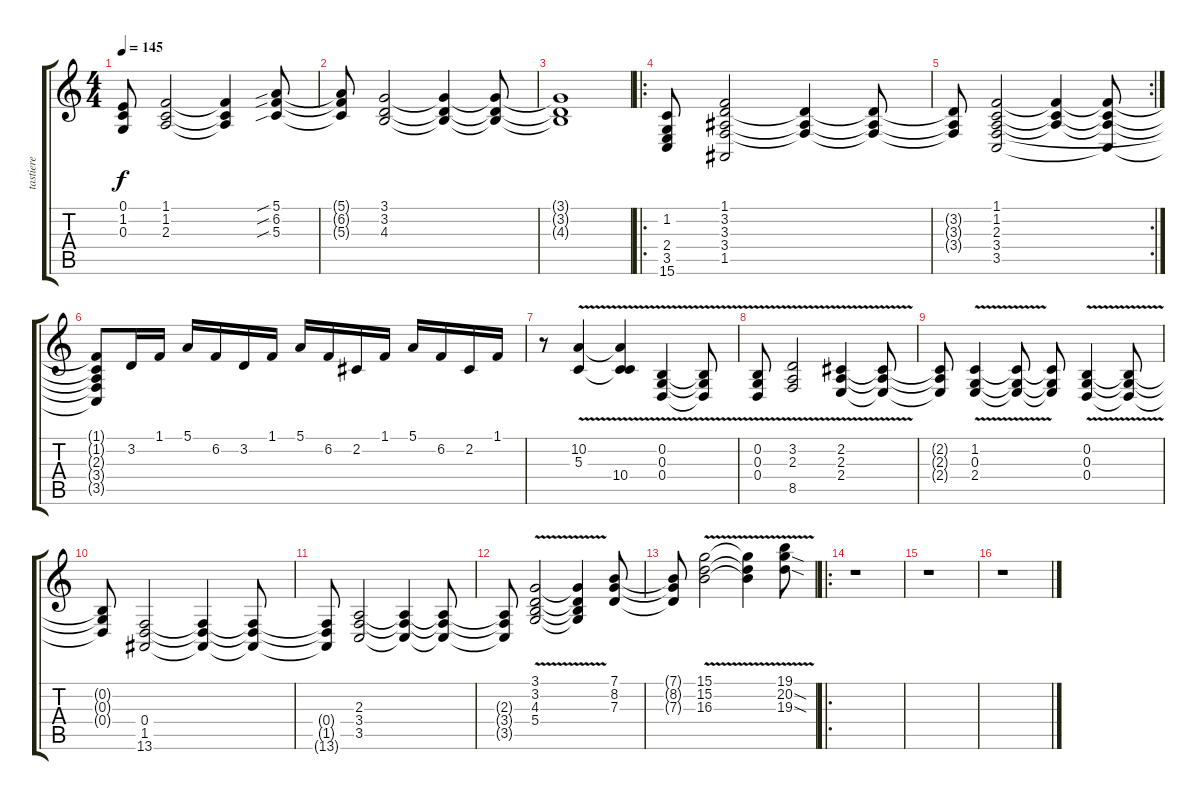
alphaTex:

\track ("tastiere" "tastiere") {instrument drawbarorgan}
\staff {score tabs}
\tuning (E4 B3 G3 D3 A2 E2) {hide}
\ts (4 4)
\tempo 145
\clef g2
\ks c
(0.1{t} 1.2{t} 0.3{t}).8{dy f} (1.1 1.2 2.3).2 (1.1{t} 1.2{t} 2.3{t}).4 (5.1{sib} 6.2{sib} 5.3{sib}).8 |
(5.1{t} 6.2{t} 5.3{t}).8 (3.1 3.2 4.3).2 (3.1{t} 3.2{t} 4.3{t}).4 (3.1{t} 3.2{t} 4.3{t}).8 |
(3.1{t} 3.2{t} 4.3{t}).1 |
\ro
(1.2 2.4 3.5 15.6).8 (1.1 3.2 3.3 3.4 1.5).2 (3.2{t} 3.3{t} 3.4{t}).4 (3.2{t} 3.3{t} 3.4{t}).8 |
\rc 2
(3.2{t} 3.3{t} 3.4{t}).8 (1.1 1.2 2.3 3.4 3.5).2 (1.1{t} 1.2{t} 2.3{t}).4 (1.1{t} 1.2{t} 2.3{t} 3.5{t}).8 |
(1.1{t} 1.2{t} 2.3{t} 3.4{t} 3.5{t}).8 3.2.16 1.1.16 5.1.16 6.2.16 3.2.16 1.1.16 5.1.16 6.2.16 2.2.16 1.1.16 5.1.16 6.2.16 2.2.16 1.1.16 |
r.8 (10.2{v} 5.3).4 (10.2{t} 5.3{t} 10.4).4 (0.2{v} 0.3 0.4).4 (0.2{t} 0.3{t} 0.4{t}).8 |
(0.2{v} 0.3 0.4).8 (3.2{v} 2.3 8.5).2 (2.2{v} 2.3 2.4).4 (2.2{t} 2.3{t} 2.4{t}).8 |
(2.2{t} 2.3{t} 2.4{t}).8 (1.2{v} 0.3 2.4).4 (1.2{t} 0.3{t} 2.4{t}).8 (1.2{t} 0.3{t} 2.4{t}).8 (0.2{v} 0.3 0.4).4 (0.2{t} 0.3{t} 0.4{t}).8 |
(0.2{t} 0.3{t} 0.4{t}).8 (0.4 1.5 13.6).2 (0.4{t} 1.5{t} 13.6{t}).4 (0.4{t} 1.5{t} 13.6{t}).8 |
(0.4{t} 1.5{t} 13.6{t}).8 (2.3 3.4 3.5).2 (2.3{t} 3.4{t} 3.5{t}).4 (2.3{t} 3.4{t} 3.5{t}).8 |
(2.3{t} 3.4{t} 3.5{t}).8 (3.1{v} 3.2 4.3 5.4).2 (3.1{t} 3.2{t} 4.3{t} 5.4{t}).4 (7.1 8.2 7.3).8 |
(7.1{t} 8.2{t} 7.3{t}).8 (15.1{v} 15.2 16.3).2 (15.1{t} 15.2{t} 16.3{t}).4 (19.1{v} 20.2{sod} 19.3{sod}).8 |
\ro
r.1 |
r.1 |
r.1
